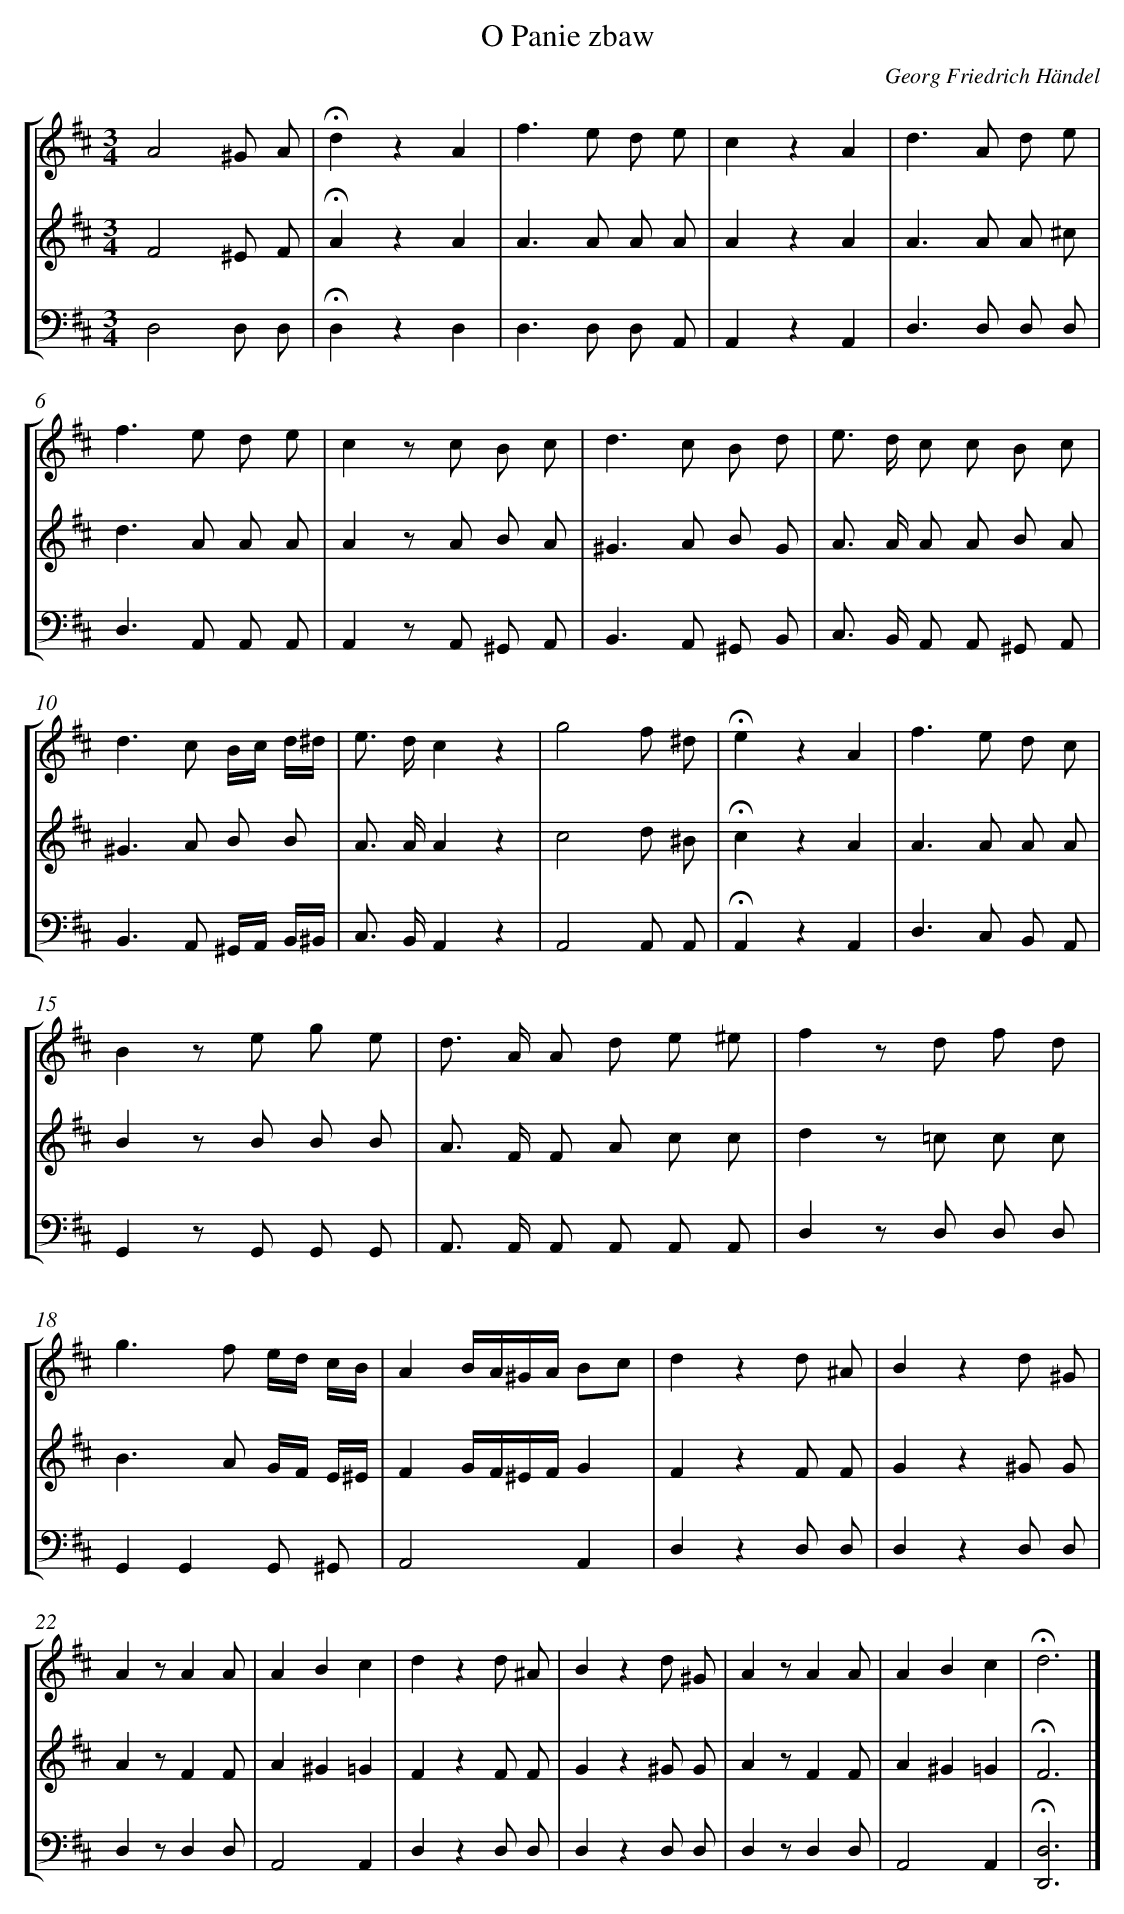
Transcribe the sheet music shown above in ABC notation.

X:1
T: O Panie zbaw
C: Georg Friedrich Händel
L: 1/8
M: 3/4
%%staves [1 2 3 4]
V: 1 clef=treble
V: 2 clef=bass
V: 3 clef=treble
V: 4 clef=bass
K: D
[V:1] A4^G A |
[V:2] x6 |
[V:3] F4^E F |
[V:4] D,4D, D, |
[V:1] !fermata!d2z2A2 |
[V:2] x6 |
[V:3] !fermata!A2z2A2 |
[V:4] !fermata!D,2z2D,2 |
[V:1] f2>e2 d e |
[V:2] x6 |
[V:3] A2>A2 A A |
[V:4] D,2>D,2 D, A,, |
[V:1] c2z2A2 |
[V:2] x6 |
[V:3] A2z2A2 |
[V:4] A,,2z2A,,2 |
[V:1] d2>A2 d e |
[V:2] x6 |
[V:3] A2>A2 A ^c |
[V:4] D,2>D,2 D, D, |
[V:1] f2>e2 d e |
[V:2] x6 |
[V:3] d2>A2 A A |
[V:4] D,2>A,,2 A,, A,, |
[V:1] c2z c B c |
[V:2] x6 |
[V:3] A2z A B A |
[V:4] A,,2z A,, ^G,, A,, |
[V:1] d2>c2 B d |
[V:2] x6 |
[V:3] ^G2>A2 B G |
[V:4] B,,2>A,,2 ^G,, B,, |
[V:1] e> d c c B c |
[V:2] x6 |
[V:3] A> A A A B A |
[V:4] C,> B,, A,, A,, ^G,, A,, |
[V:1] d2>c2 B/c/ d/^d/ |
[V:2] x6 |
[V:3] ^G2>A2 B B |
[V:4] B,,2>A,,2 ^G,,/A,,/ B,,/^B,,/ |
[V:1] e> dc2z2 |
[V:2] x6 |
[V:3] A> AA2z2 |
[V:4] C,> B,,A,,2z2 |
[V:1] g4f ^d |
[V:2] x6 |
[V:3] c4d ^B |
[V:4] A,,4A,, A,, |
[V:1] !fermata!e2z2A2 |
[V:2] x6 |
[V:3] !fermata!c2z2A2 |
[V:4] !fermata!A,,2z2A,,2 |
[V:1] f2>e2 d c |
[V:2] x6 |
[V:3] A2>A2 A A |
[V:4] D,2>C,2 B,, A,, |
[V:1] B2z e g e |
[V:2] x6 |
[V:3] B2z B B B |
[V:4] G,,2z G,, G,, G,, |
[V:1] d> A A d e ^e |
[V:2] x6 |
[V:3] A> F F A c c |
[V:4] A,,> A,, A,, A,, A,, A,, |
[V:1] f2z d f d |
[V:2] x6 |
[V:3] d2z =c c c |
[V:4] D,2z D, D, D, |
[V:1] g2>f2 e/d/ c/B/ |
[V:2] x6 |
[V:3] B2>A2 G/F/ E/^E/ |
[V:4] G,,2G,,2G,, ^G,, |
[V:1] A2B/A/^G/A/ Bc |
[V:2] x6 |
[V:3] F2G/F/^E/F/G2 |
[V:4] A,,4A,,2 |
[V:1] d2z2d ^A |
[V:2] x6 |
[V:3] F2z2F F |
[V:4] D,2z2D, D, |
[V:1] B2z2d ^G |
[V:2] x6 |
[V:3] G2z2^G G |
[V:4] D,2z2D, D, |
[V:1] A2zA2A |
[V:2] x6 |
[V:3] A2zF2F |
[V:4] D,2zD,2D, |
[V:1] A2B2c2 |
[V:2] x6 |
[V:3] A2^G2=G2 |
[V:4] A,,4A,,2 |
[V:1] d2z2d ^A |
[V:2] x6 |
[V:3] F2z2F F |
[V:4] D,2z2D, D, |
[V:1] B2z2d ^G |
[V:2] x6 |
[V:3] G2z2^G G |
[V:4] D,2z2D, D, |
[V:1] A2zA2A |
[V:2] x6 |
[V:3] A2zF2F |
[V:4] D,2zD,2D, |
[V:1] A2B2c2 |
[V:2] x6 |
[V:3] A2^G2=G2 |
[V:4] A,,4A,,2 |
[V:1] !fermata!d6 |]
[V:2] x6 |]
[V:3] !fermata!F6 |]
[V:4] !fermata![D,,6D,6] |]
